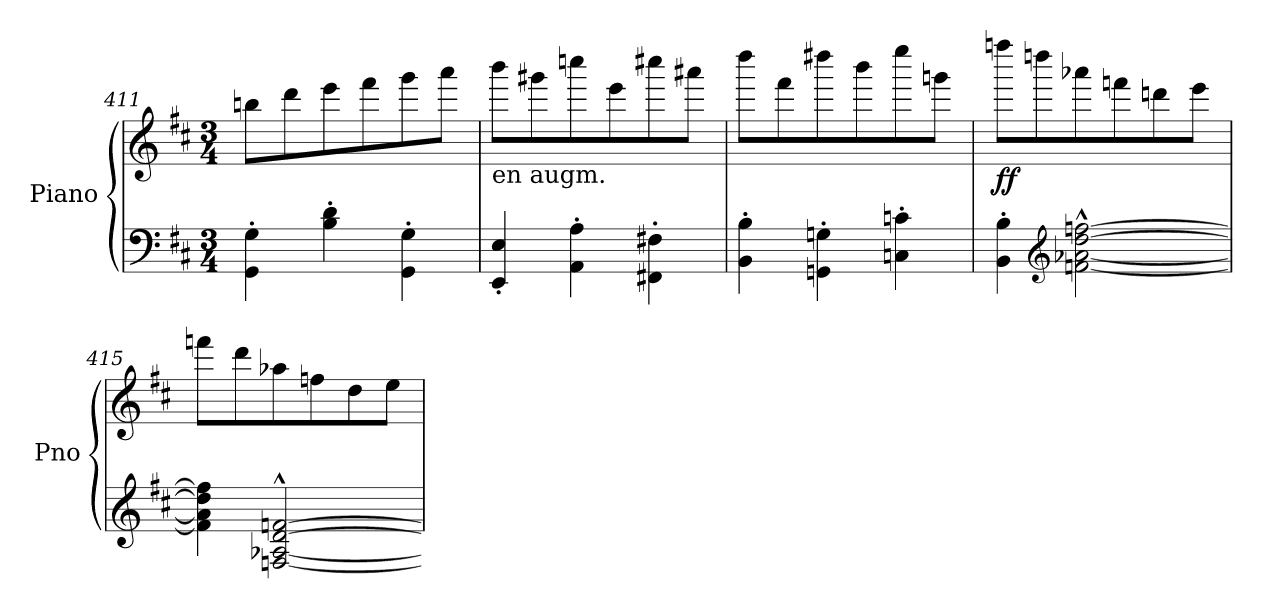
**kern	**kern	**dynam
*part1	*part1	*part1
*staff2	*staff1	*staff1/2
*I"Piano	*	*
*I'Pno	*	*
*clefF4	*clefG2	*
*k[f#c#]	*k[f#c#]	*
*D:	*D:	*
*M3/4	*M3/4	*
=411	=411	=411
4GG\' 4G\'	8bbn\L	.
.	8ddd\	.
4B\' 4d\'	8eee\	.
.	8fff#\	.
4GG\' 4G\'	8ggg\	.
.	8aaa\J	.
=412	=412	=412
!	!LO:TX:b:t=en augm.	!
4EE/' 4E/'	8bbb\L	.
.	8ggg#X\	.
4AA\' 4A\'	8ccccn\	.
.	8eee\	.
4FF#X\' 4F#X\'	8cccc#X\	.
.	8aaa#X\J	.
=413	=413	=413
4BB\' 4B\'	8dddd\L	.
.	8fff#\	.
4GGn\' 4Gn\'	8dddd#X\	.
.	8bbb\	.
4Cn\' 4cn\'	8eeee\	.
.	8gggn\J	.
=414	=414	=414
!	!	!LO:DY:b
4BB\' 4B\'	8ffffn\L	ff
.	8ddddn\	.
*clefG2	*	*
[2fn\^^ [2a-X\^^ [2dd\^^ [2ffn\^^	8aaa-X\	.
.	8fffn\	.
.	8dddn\	.
.	8eee\J	.
!!LO:PB:g=z
=415	=415	=415
4f\] 4a-\] 4dd\] 4ff\]	8fffn\L	.
.	8ddd\	.
[2Fn/^^ [2A-X/^^ [2d/^^ [2fn/^^	8aa-X\	.
.	8ffn\	.
.	8dd\	.
.	8ee\J	.
=	=	=
*-	*-	*-
